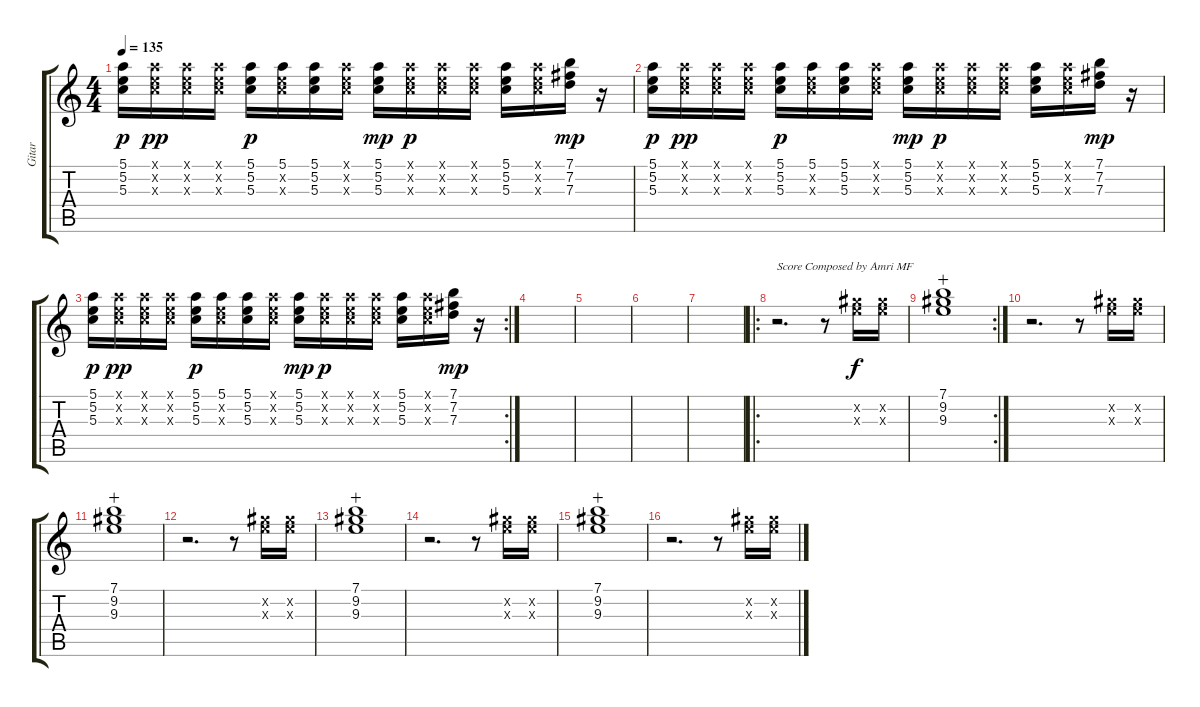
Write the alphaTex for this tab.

\track ("Gitar" "Gitar") {instrument electricguitarclean}
\staff {score tabs}
\tuning (E4 B3 G3 D3 A2 E2) {hide}
\ts (4 4)
\tempo 135
\clef g2
\ks c
(5.1 5.2 5.3).16{dy p} (5.1{x} 5.2{x} 5.3{x}).16{dy pp} (5.1{x} 5.2{x} 5.3{x}).16 (5.1{x} 5.2{x} 5.3{x}).16 (5.1 5.2 5.3).16{dy p} (5.1 5.2{x} 5.3{x}).16 (5.1 5.2 5.3).16 (5.1{x} 5.2{x} 5.3{x}).16 (5.1 5.2 5.3).16{dy mp} (5.1{x} 5.2{x} 5.3{x}).16{dy p} (5.1{x} 5.2{x} 5.3{x}).16 (5.1{x} 5.2{x} 5.3{x}).16 (5.1 5.2 5.3).16 (5.1{x} 5.2{x} 5.3{x}).16 (7.1 7.2 7.3).16{dy mp} r.16 |
(5.1 5.2 5.3).16{dy p} (5.1{x} 5.2{x} 5.3{x}).16{dy pp} (5.1{x} 5.2{x} 5.3{x}).16 (5.1{x} 5.2{x} 5.3{x}).16 (5.1 5.2 5.3).16{dy p} (5.1 5.2{x} 5.3{x}).16 (5.1 5.2 5.3).16 (5.1{x} 5.2{x} 5.3{x}).16 (5.1 5.2 5.3).16{dy mp} (5.1{x} 5.2{x} 5.3{x}).16{dy p} (5.1{x} 5.2{x} 5.3{x}).16 (5.1{x} 5.2{x} 5.3{x}).16 (5.1 5.2 5.3).16 (5.1{x} 5.2{x} 5.3{x}).16 (7.1 7.2 7.3).16{dy mp} r.16 |
\rc 2
(5.1 5.2 5.3).16{dy p} (5.1{x} 5.2{x} 5.3{x}).16{dy pp} (5.1{x} 5.2{x} 5.3{x}).16 (5.1{x} 5.2{x} 5.3{x}).16 (5.1 5.2 5.3).16{dy p} (5.1 5.2{x} 5.3{x}).16 (5.1 5.2 5.3).16 (5.1{x} 5.2{x} 5.3{x}).16 (5.1 5.2 5.3).16{dy mp} (5.1{x} 5.2{x} 5.3{x}).16{dy p} (5.1{x} 5.2{x} 5.3{x}).16 (5.1{x} 5.2{x} 5.3{x}).16 (5.1 5.2 5.3).16 (5.1{x} 5.2{x} 5.3{x}).16 (7.1 7.2 7.3).16{dy mp} r.16 |
|
|
|
|
\ro
r.2{d txt "Score Composed by Amri MF"} r.8 (9.2{x} 9.3{x}).16{dy f} (9.2{x} 9.3{x}).16 |
\rc 2
(7.1 9.2 9.3).1{wahc} |
r.2{d} r.8 (9.2{x} 9.3{x}).16 (9.2{x} 9.3{x}).16 |
(7.1 9.2 9.3).1{wahc} |
r.2{d} r.8 (9.2{x} 9.3{x}).16 (9.2{x} 9.3{x}).16 |
(7.1 9.2 9.3).1{wahc} |
r.2{d} r.8 (9.2{x} 9.3{x}).16 (9.2{x} 9.3{x}).16 |
(7.1 9.2 9.3).1{wahc} |
r.2{d} r.8 (9.2{x} 9.3{x}).16 (9.2{x} 9.3{x}).16
